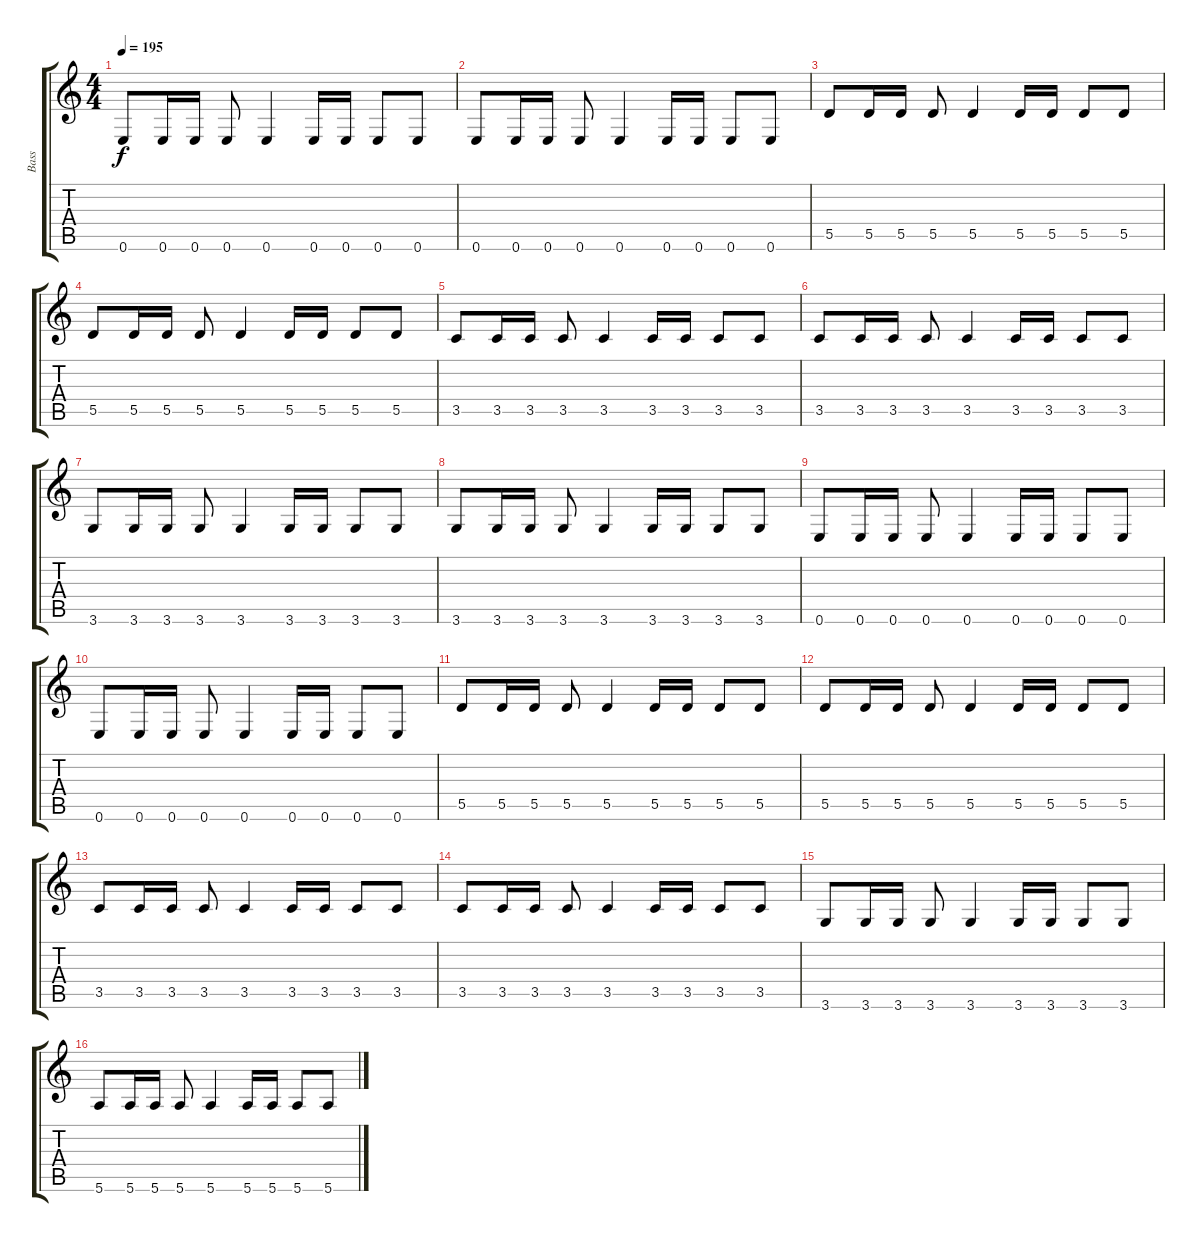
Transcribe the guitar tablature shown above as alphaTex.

\track ("Bass" "Bass") {instrument electricbassfinger}
\staff {score tabs}
\tuning (E4 B3 G3 D3 A2 E2) {hide}
\ts (4 4)
\section ("" "")
\tempo 195
\clef g2
\ks c
0.6.8{dy f} 0.6.16 0.6.16 0.6.8 0.6.4 0.6.16 0.6.16 0.6.8 0.6.8 |
0.6.8 0.6.16 0.6.16 0.6.8 0.6.4 0.6.16 0.6.16 0.6.8 0.6.8 |
5.5.8 5.5.16 5.5.16 5.5.8 5.5.4 5.5.16 5.5.16 5.5.8 5.5.8 |
5.5.8 5.5.16 5.5.16 5.5.8 5.5.4 5.5.16 5.5.16 5.5.8 5.5.8 |
3.5.8 3.5.16 3.5.16 3.5.8 3.5.4 3.5.16 3.5.16 3.5.8 3.5.8 |
3.5.8 3.5.16 3.5.16 3.5.8 3.5.4 3.5.16 3.5.16 3.5.8 3.5.8 |
3.6.8 3.6.16 3.6.16 3.6.8 3.6.4 3.6.16 3.6.16 3.6.8 3.6.8 |
3.6.8 3.6.16 3.6.16 3.6.8 3.6.4 3.6.16 3.6.16 3.6.8 3.6.8 |
0.6.8 0.6.16 0.6.16 0.6.8 0.6.4 0.6.16 0.6.16 0.6.8 0.6.8 |
0.6.8 0.6.16 0.6.16 0.6.8 0.6.4 0.6.16 0.6.16 0.6.8 0.6.8 |
5.5.8 5.5.16 5.5.16 5.5.8 5.5.4 5.5.16 5.5.16 5.5.8 5.5.8 |
5.5.8 5.5.16 5.5.16 5.5.8 5.5.4 5.5.16 5.5.16 5.5.8 5.5.8 |
3.5.8 3.5.16 3.5.16 3.5.8 3.5.4 3.5.16 3.5.16 3.5.8 3.5.8 |
3.5.8 3.5.16 3.5.16 3.5.8 3.5.4 3.5.16 3.5.16 3.5.8 3.5.8 |
3.6.8 3.6.16 3.6.16 3.6.8 3.6.4 3.6.16 3.6.16 3.6.8 3.6.8 |
5.6.8 5.6.16 5.6.16 5.6.8 5.6.4 5.6.16 5.6.16 5.6.8 5.6.8
